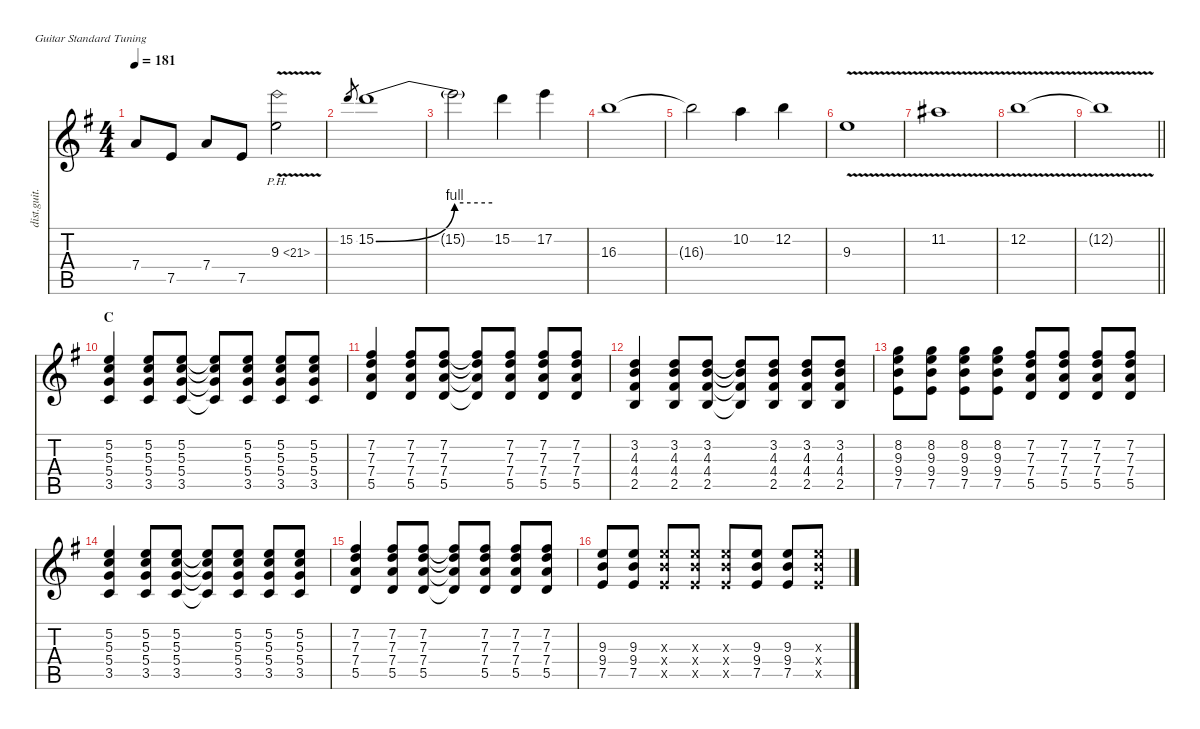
\defaultSystemsLayout 4
\hideDynamics
\bracketExtendMode nobrackets
\track ("Guitar I" "dist.guit.") {instrument distortionguitar}
\staff {score tabs}
\tuning (E4 B3 G3 D3 A2 E2)
\ts (4 4)
\tempo 181
\clef g2
\ks g
7.4{t acc forcenatural}.8{dy f} 7.5{acc forcenatural}.8 7.4{acc forcenatural}.8 7.5{acc forcenatural}.8 9.3{ph 12 v acc forcenatural}.2 |
15.2{acc forcenatural}.8{gr dy mf} 15.2{be (bend 0 0 60 4) acc forcenatural}.1{dy f} |
15.2{be (hold 0 4 60 4) t}.2 15.2{acc forcenatural}.4 17.2{acc forcenatural}.4 |
16.3{acc forcenatural}.1 |
16.3{t acc forcenatural}.2 10.2{acc forcenatural}.4 12.2{acc forcenatural}.4 |
9.3{v acc forcenatural}.1 |
11.2{v acc #}.1 |
12.2{v acc forcenatural}.1 |
\barLineRight lightlight
12.2{v t acc forcenatural}.1 |
\section ("" "C")
(5.2{acc forcenatural} 5.3{acc forcenatural} 5.4{acc forcenatural} 3.5{acc forcenatural}).4 (5.2{acc forcenatural} 5.3{acc forcenatural} 5.4{acc forcenatural} 3.5{acc forcenatural}).8 (5.2{acc forcenatural} 5.3{acc forcenatural} 5.4{acc forcenatural} 3.5{acc forcenatural}).8 (5.2{t acc forcenatural} 5.3{t acc forcenatural} 5.4{t acc forcenatural} 3.5{t acc forcenatural}).8 (5.2{acc forcenatural} 5.3{acc forcenatural} 5.4{acc forcenatural} 3.5{acc forcenatural}).8 (5.2{acc forcenatural} 5.3{acc forcenatural} 5.4{acc forcenatural} 3.5{acc forcenatural}).8 (5.2{acc forcenatural} 5.3{acc forcenatural} 5.4{acc forcenatural} 3.5{acc forcenatural}).8 |
(7.2{acc #} 7.3{acc forcenatural} 7.4{acc forcenatural} 5.5{acc forcenatural}).4 (7.2{acc #} 7.3{acc forcenatural} 7.4{acc forcenatural} 5.5{acc forcenatural}).8 (7.2{acc #} 7.3{acc forcenatural} 7.4{acc forcenatural} 5.5{acc forcenatural}).8 (7.2{t acc #} 7.3{t acc forcenatural} 7.4{t acc forcenatural} 5.5{t acc forcenatural}).8 (7.2{acc #} 7.3{acc forcenatural} 7.4{acc forcenatural} 5.5{acc forcenatural}).8 (7.2{acc #} 7.3{acc forcenatural} 7.4{acc forcenatural} 5.5{acc forcenatural}).8 (7.2{acc #} 7.3{acc forcenatural} 7.4{acc forcenatural} 5.5{acc forcenatural}).8 |
(3.2{acc forcenatural} 4.3{acc forcenatural} 4.4{acc #} 2.5{acc forcenatural}).4 (3.2{acc forcenatural} 4.3{acc forcenatural} 4.4{acc #} 2.5{acc forcenatural}).8 (3.2{acc forcenatural} 4.3{acc forcenatural} 4.4{acc #} 2.5{acc forcenatural}).8 (3.2{t acc forcenatural} 4.3{t acc forcenatural} 4.4{t acc #} 2.5{t acc forcenatural}).8 (3.2{acc forcenatural} 4.3{acc forcenatural} 4.4{acc #} 2.5{acc forcenatural}).8 (3.2{acc forcenatural} 4.3{acc forcenatural} 4.4{acc #} 2.5{acc forcenatural}).8 (3.2{acc forcenatural} 4.3{acc forcenatural} 4.4{acc #} 2.5{acc forcenatural}).8 |
(8.2{acc forcenatural} 9.3{acc forcenatural} 9.4{acc forcenatural} 7.5{acc forcenatural}).8 (8.2{acc forcenatural} 9.3{acc forcenatural} 9.4{acc forcenatural} 7.5{acc forcenatural}).8 (8.2{acc forcenatural} 9.3{acc forcenatural} 9.4{acc forcenatural} 7.5{acc forcenatural}).8 (8.2{acc forcenatural} 9.3{acc forcenatural} 9.4{acc forcenatural} 7.5{acc forcenatural}).8 (7.2{acc #} 7.3{acc forcenatural} 7.4{acc forcenatural} 5.5{acc forcenatural}).8 (7.2{acc #} 7.3{acc forcenatural} 7.4{acc forcenatural} 5.5{acc forcenatural}).8 (7.2{acc #} 7.3{acc forcenatural} 7.4{acc forcenatural} 5.5{acc forcenatural}).8 (7.2{acc #} 7.3{acc forcenatural} 7.4{acc forcenatural} 5.5{acc forcenatural}).8 |
(5.2{acc forcenatural} 5.3{acc forcenatural} 5.4{acc forcenatural} 3.5{acc forcenatural}).4 (5.2{acc forcenatural} 5.3{acc forcenatural} 5.4{acc forcenatural} 3.5{acc forcenatural}).8 (5.2{acc forcenatural} 5.3{acc forcenatural} 5.4{acc forcenatural} 3.5{acc forcenatural}).8 (5.2{t acc forcenatural} 5.3{t acc forcenatural} 5.4{t acc forcenatural} 3.5{t acc forcenatural}).8 (5.2{acc forcenatural} 5.3{acc forcenatural} 5.4{acc forcenatural} 3.5{acc forcenatural}).8 (5.2{acc forcenatural} 5.3{acc forcenatural} 5.4{acc forcenatural} 3.5{acc forcenatural}).8 (5.2{acc forcenatural} 5.3{acc forcenatural} 5.4{acc forcenatural} 3.5{acc forcenatural}).8 |
(7.2{acc #} 7.3{acc forcenatural} 7.4{acc forcenatural} 5.5{acc forcenatural}).4 (7.2{acc #} 7.3{acc forcenatural} 7.4{acc forcenatural} 5.5{acc forcenatural}).8 (7.2{acc #} 7.3{acc forcenatural} 7.4{acc forcenatural} 5.5{acc forcenatural}).8 (7.2{t acc #} 7.3{t acc forcenatural} 7.4{t acc forcenatural} 5.5{t acc forcenatural}).8 (7.2{acc #} 7.3{acc forcenatural} 7.4{acc forcenatural} 5.5{acc forcenatural}).8 (7.2{acc #} 7.3{acc forcenatural} 7.4{acc forcenatural} 5.5{acc forcenatural}).8 (7.2{acc #} 7.3{acc forcenatural} 7.4{acc forcenatural} 5.5{acc forcenatural}).8 |
(9.3{acc forcenatural} 9.4{acc forcenatural} 7.5{acc forcenatural}).8 (9.3{acc forcenatural} 9.4{acc forcenatural} 7.5{acc forcenatural}).8 (9.3{x acc forcenatural} 9.4{x acc forcenatural} 7.5{x acc forcenatural}).8 (9.3{x acc forcenatural} 9.4{x acc forcenatural} 7.5{x acc forcenatural}).8 (9.3{x acc forcenatural} 9.4{x acc forcenatural} 7.5{x acc forcenatural}).8 (9.3{acc forcenatural} 9.4{acc forcenatural} 7.5{acc forcenatural}).8 (9.3{acc forcenatural} 9.4{acc forcenatural} 7.5{acc forcenatural}).8 (9.3{x acc forcenatural} 9.4{x acc forcenatural} 7.5{x acc forcenatural}).8
